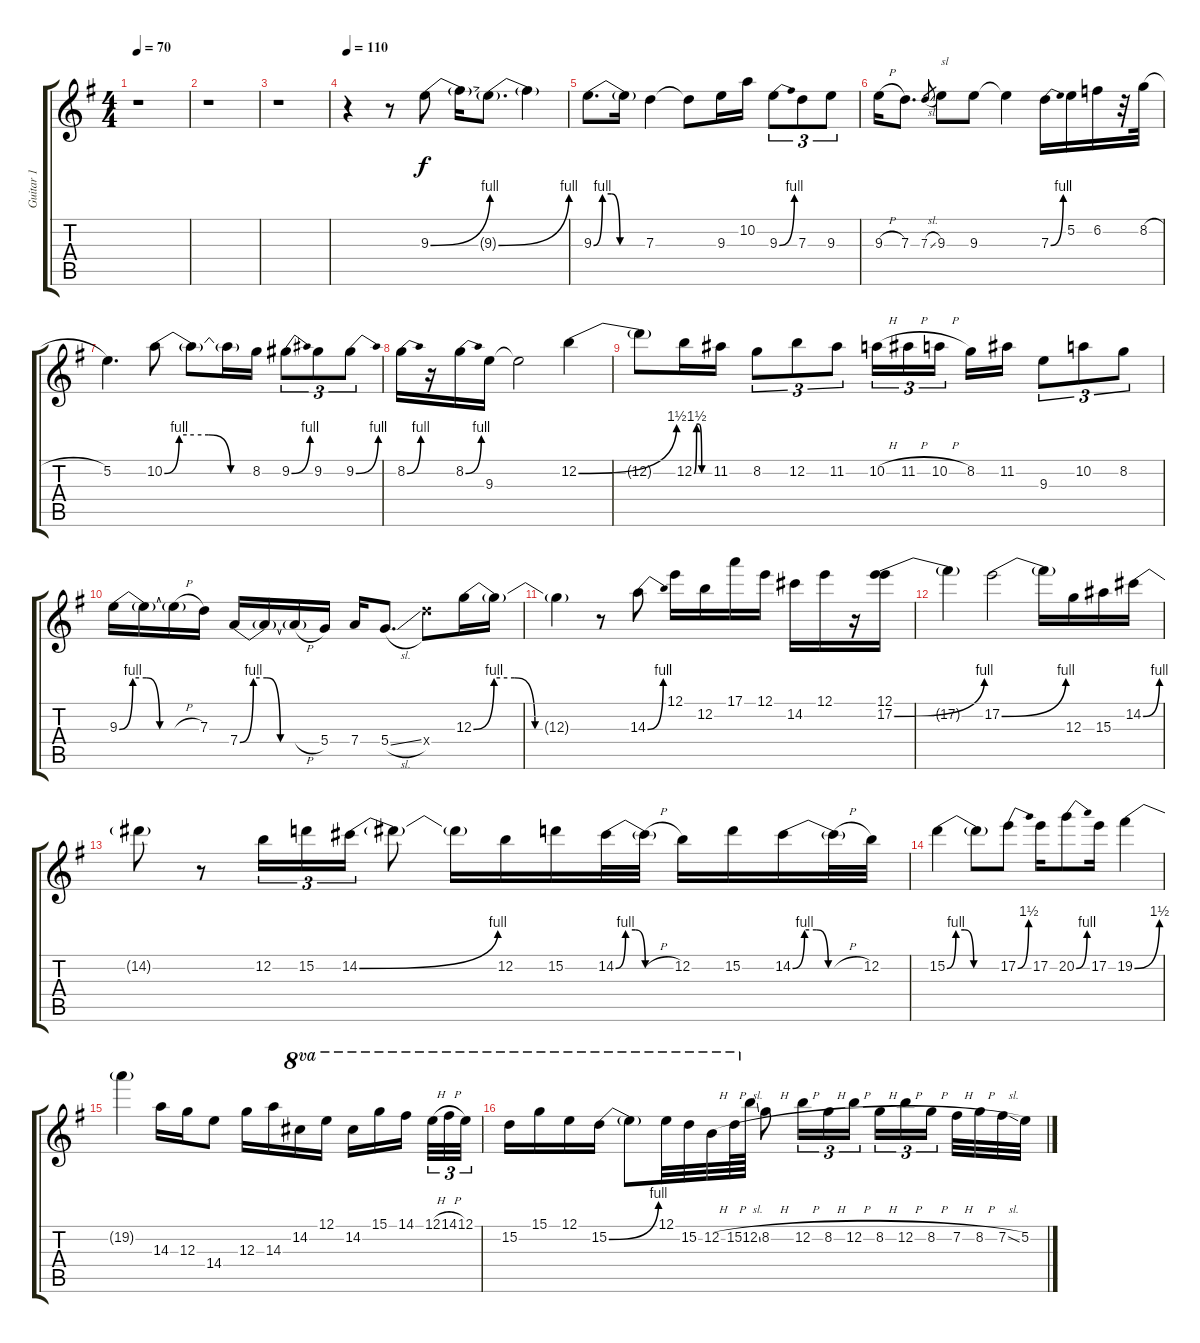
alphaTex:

\track ("Guitar 1" "Guitar 1") {instrument distortionguitar}
\staff {score tabs}
\tuning (E4 B3 G3 D3 A2 E2) {hide}
\ts (4 4)
\tempo 70
\clef g2
\ks g
r.1{dy f} |
r.1 |
r.1 |
\tempo 110
r.4 r.8 9.3{be (bend 0 0 60 4)}.8 9.3{t}.16 9.3{be (bend 0 0 60 4) t}.8{d} 9.3{t}.4 |
9.3{be (custom 0 0 10 4 20 4 30 0 60 0)}.8{d} 9.3{t}.16 7.3.4 7.3{t}.8 9.3.16 10.2.16 9.3{be (bend 0 0 60 4)}.8{tu (3 2)} 7.3.8{tu (3 2)} 9.3.8{tu (3 2)} |
9.3{h}.16 7.3.8{d} 7.3{sl}.8{gr} 9.3.8{txt "sl"} 9.3.8 9.3{t}.4 7.3{be (bend 0 0 60 4)}.16 5.2.16 6.2.16 r.32 8.2{h}.32 |
5.2.4{d} 10.2{be (custom 0 0 10 4 20 4 30 4 45 0 60 0)}.8 10.2{t}.8 10.2{t}.16 8.2.16 9.2{be (bend 0 0 60 4)}.8{tu (3 2)} 9.2.8{tu (3 2)} 9.2{be (bend 0 0 60 4)}.8{tu (3 2)} |
8.2{be (bend 0 0 60 4)}.16 r.16 8.2{be (bend 0 0 60 4)}.16 9.3.16 9.3{t}.2 12.2{be (bend 0 0 60 6)}.4 |
12.2{t}.8 12.2{be (custom 0 0 10 6 20 6 30 0 60 0)}.16 11.2.16 8.2.8{tu (3 2)} 12.2.8{tu (3 2)} 11.2.8{tu (3 2)} 10.2{h}.16{tu (3 2)} 11.2{h}.16{tu (3 2)} 10.2{h}.16{tu (3 2) beam splitsecondary} 8.2.16 11.2.16 9.3.8{tu (3 2)} 10.2.8{tu (3 2)} 8.2.8{tu (3 2)} |
9.3{be (custom 0 0 10 4 20 4 30 0 60 0)}.16 9.3{t}.16 9.3{h t}.16 7.3.16 7.4{be (custom 0 0 10 4 20 4 30 0 60 0)}.16 7.4{t}.16 7.4{h t}.16 5.4.16 7.4.16 5.4{sl}.8{d} 12.4{x}.8 12.3{be (custom 0 0 10 4 20 4 30 0 60 0)}.16 12.3{t}.16 |
12.3{t}.4 r.8 14.3{be (bend 0 0 60 4)}.8 12.1.16 12.2.16 17.1.16 12.1.16 14.2.16 12.1.16 r.16 (12.1 17.2{be (bend 0 0 60 4)}).16 |
17.2{t}.4 17.2{be (bend 0 0 60 4)}.2 17.2{t}.16 12.3.16 15.3.16 14.2{be (bend 0 0 60 4)}.16 |
14.2{t}.8 r.8 12.2.16{tu (3 2)} 15.2.16{tu (3 2)} 14.2{be (bend 0 0 60 4)}.16{tu (3 2)} 14.2{t}.8 14.2{t}.16 12.2.16 15.2.16 14.2{be (custom 0 0 10 4 20 4 30 0 60 0)}.32 14.2{h t}.32 12.2.16 15.2.16 14.2{be (custom 0 0 10 4 20 4 30 0 60 0)}.16 14.2{h t}.32 12.2.32 |
15.2{be (custom 0 0 10 4 20 4 30 0 60 0)}.4 15.2{t}.8 17.2{be (bend 0 0 60 6)}.8 17.2.16 20.2{be (bend 0 0 60 4)}.8 17.2.16 19.2{be (bend 0 0 60 6)}.4 |
19.2{t}.4 14.3.16 12.3.16 14.4.8 12.3.16 14.3.16 14.2.16{ot 8va} 12.1.16{ot 8va} 14.2.16{ot 8va} 15.1.16{ot 8va} 14.1.16{ot 8va beam splitsecondary} 12.1{h}.32{tu (3 2) ot 8va} 14.1{h}.32{tu (3 2) ot 8va} 12.1.32{tu (3 2) ot 8va} |
15.2.16{ot 8va} 15.1.16{ot 8va} 12.1.16{ot 8va} 15.2{be (bend 0 0 60 4)}.16{ot 8va} 15.2{t}.8{ot 8va} 12.1.32{ot 8va} 15.2.32{ot 8va} 12.2{h}.32{ot 8va} 15.2{h}.64{ot 8va} 12.2{sl}.64 8.2{h}.8 12.2{h}.16{tu (3 2)} 8.2{h}.16{tu (3 2)} 12.2{h}.16{tu (3 2)} 8.2{h}.16{tu (3 2)} 12.2{h}.16{tu (3 2)} 8.2{h}.16{tu (3 2) beam splitsecondary} 7.2{h}.32 8.2{h}.32 7.2{sl}.32 5.2.32
